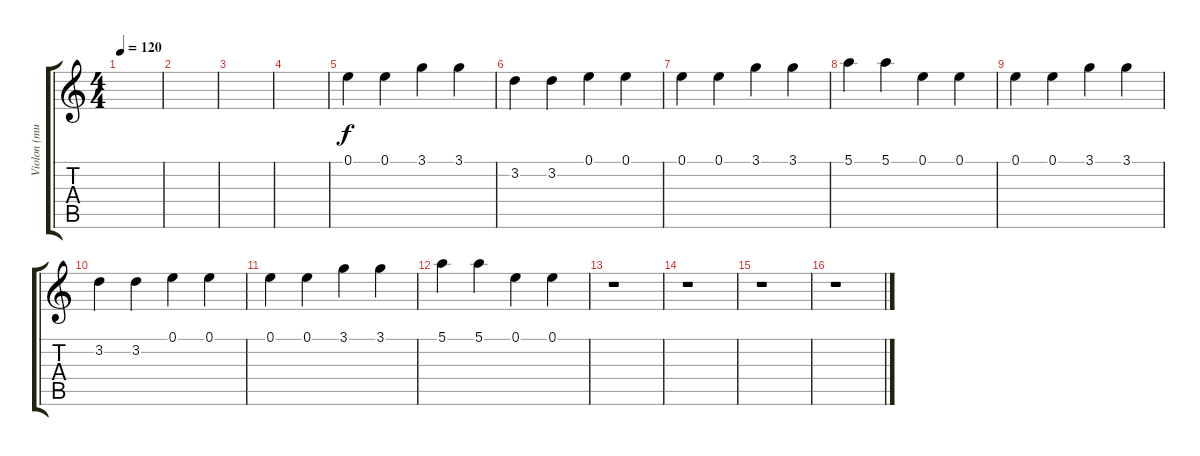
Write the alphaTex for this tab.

\track ("Violon (muted)" "Violon (mu") {instrument electricguitarmuted}
\staff {score tabs}
\tuning (E4 B3 G3 D3 A2 E2) {hide}
\ts (4 4)
\tempo 120
\clef g2
\ks c
|
|
|
|
0.1.4 0.1.4 3.1.4 3.1.4 |
3.2.4 3.2.4 0.1.4 0.1.4 |
0.1.4 0.1.4 3.1.4 3.1.4 |
5.1.4 5.1.4 0.1.4 0.1.4 |
0.1.4 0.1.4 3.1.4 3.1.4 |
3.2.4 3.2.4 0.1.4 0.1.4 |
0.1.4 0.1.4 3.1.4 3.1.4 |
5.1.4 5.1.4 0.1.4 0.1.4 |
r.1 |
r.1 |
r.1 |
r.1
